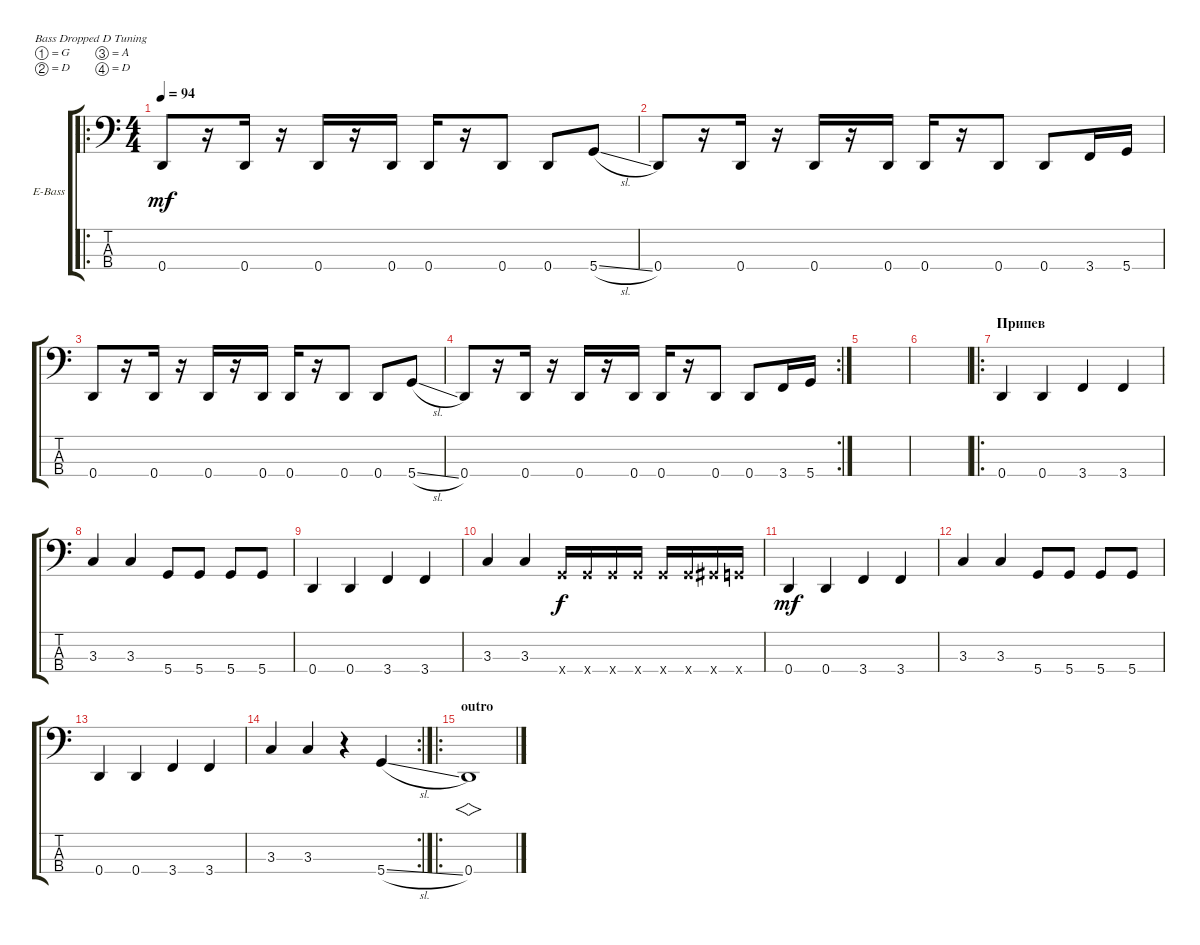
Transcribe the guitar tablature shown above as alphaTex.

\defaultSystemsLayout 4
\bracketExtendMode groupsimilarinstruments
\firstSystemTrackNameOrientation horizontal
\otherSystemsTrackNameOrientation horizontal
\track ("Electric Bass" "E-Bass") {instrument electricbassfinger}
\staff {score tabs}
\tuning (G2 D2 A1 D1)
\ro
\ts (4 4)
\tempo 94
\clef f4
\ks c
0.4.8{dy mf} r.16 0.4.16 r.16 0.4.16 r.16 0.4.16 0.4.16 r.16 0.4.8 0.4.8 5.4{sl}.8 |
0.4.8 r.16 0.4.16 r.16 0.4.16 r.16 0.4.16 0.4.16 r.16 0.4.8 0.4.8 3.4.16 5.4.16 |
0.4.8 r.16 0.4.16 r.16 0.4.16 r.16 0.4.16 0.4.16 r.16 0.4.8 0.4.8 5.4{sl}.8 |
\rc 2
0.4.8 r.16 0.4.16 r.16 0.4.16 r.16 0.4.16 0.4.16 r.16 0.4.8 0.4.8 3.4.16 5.4.16 |
|
|
\ro
\section ("" "Припев")
0.4.4 0.4.4 3.4.4 3.4.4 |
3.3.4 3.3.4 5.4.8 5.4.8 5.4.8 5.4.8 |
0.4.4 0.4.4 3.4.4 3.4.4 |
3.3.4 3.3.4 5.4{x}.16{dy f} 5.4{x}.16 5.4{x}.16 5.4{x}.16 5.4{x}.16 5.4{x}.16 6.4{x}.16 5.4{x}.16 |
0.4.4{dy mf} 0.4.4 3.4.4 3.4.4 |
3.3.4 3.3.4 5.4.8 5.4.8 5.4.8 5.4.8 |
0.4.4 0.4.4 3.4.4 3.4.4 |
\rc 2
3.3.4 3.3.4 r.4 5.4{sl}.4 |
\ro
\section ("" "outro")
0.4.1{vs}
